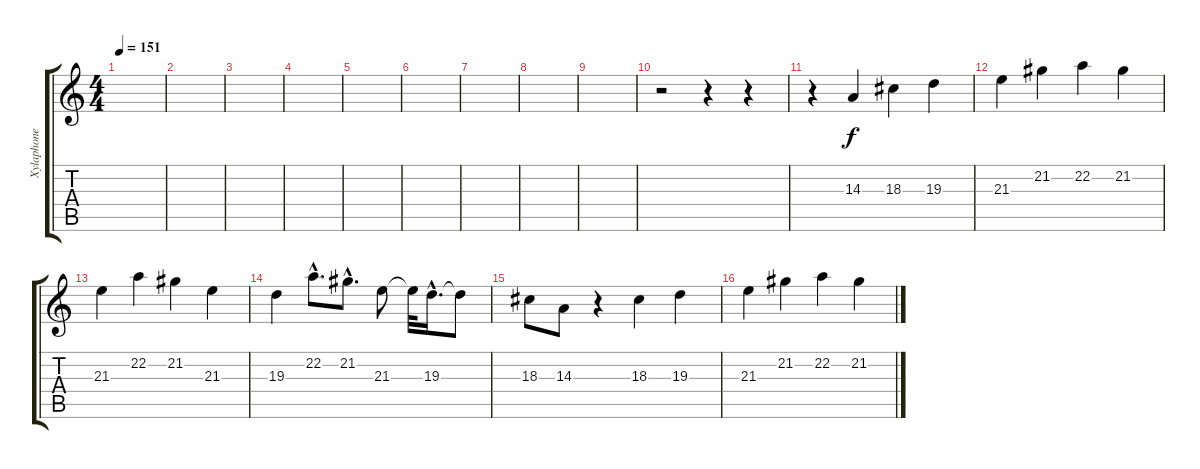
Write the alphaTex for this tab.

\track ("Xylaphone" "Xylaphone") {instrument celesta}
\staff {score tabs}
\tuning (E4 B3 G3 D3 A2 E2) {hide}
\ts (4 4)
\tempo 151
\clef g2
\ks c
|
|
|
|
|
|
|
|
|
r.2 r.4 r.4 |
r.4 14.3.4 18.3.4 19.3.4 |
21.3.4 21.2.4 22.2.4 21.2.4 |
21.3.4 22.2.4 21.2.4 21.3.4 |
19.3.4 22.2{hac}.8{d} 21.2{hac}.8{d} 21.3.8 21.3{t}.32 19.3{hac}.16{d} 19.3{t}.8 |
18.3.8 14.3.8 r.4 18.3.4 19.3.4 |
21.3.4 21.2.4 22.2.4 21.2.4
